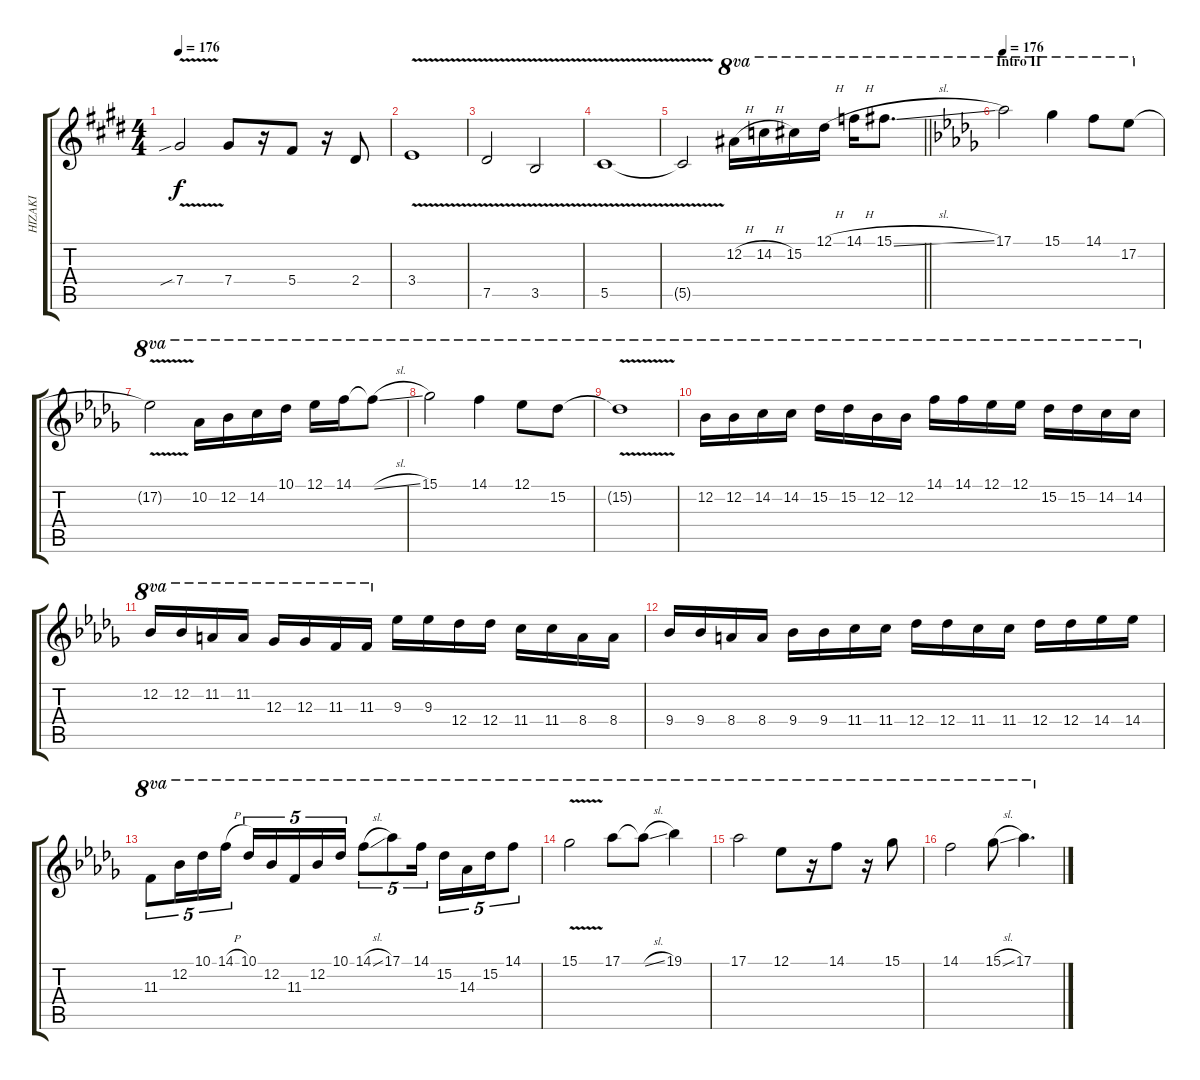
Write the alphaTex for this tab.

\track ("HIZAKI" "HIZAKI") {instrument overdrivenguitar}
\staff {score tabs}
\tuning (Eb4 Bb3 Gb3 Db3 Ab2 Db2) {hide}
\ts (4 4)
\tempo 176
\clef g2
\ks c#minor
7.4{v sib}.2{dy f} 7.4.8 r.16 5.4.8 r.16 2.4.8 |
3.4{v}.1 |
7.5{v}.2 3.5{v}.2 |
5.5{v}.1 |
\barLineRight lightlight
5.5{t}.2 12.2{h}.16{ot 8va balance 13} 14.2{h}.16{ot 8va} 15.2.16{ot 8va} 12.1{h}.16{ot 8va} 14.1{h}.16{ot 8va} 15.1{sl}.8{d ot 8va} |
\section ("" "Intro II")
\tempo 176
\ks bbminor
17.1.2{ot 8va} 15.1.4{ot 8va} 14.1.8{ot 8va} 17.2.8{ot 8va} |
17.2{v t}.2{ot 8va} 10.2.16{ot 8va} 12.2.16{ot 8va} 14.2.16{ot 8va} 10.1.16{ot 8va} 12.1.16{ot 8va} 14.1.16{ot 8va} 14.1{sl t}.8{ot 8va} |
15.1.2{ot 8va} 14.1.4{ot 8va} 12.1.8{ot 8va} 15.2.8{ot 8va} |
15.2{v t}.1{ot 8va} |
12.2.16{ot 8va} 12.2.16{ot 8va} 14.2.16{ot 8va} 14.2.16{ot 8va} 15.2.16{ot 8va} 15.2.16{ot 8va} 12.2.16{ot 8va} 12.2.16{ot 8va} 14.1.16{ot 8va} 14.1.16{ot 8va} 12.1.16{ot 8va} 12.1.16{ot 8va} 15.2.16{ot 8va} 15.2.16{ot 8va} 14.2.16{ot 8va} 14.2.16{ot 8va} |
12.2.16{ot 8va} 12.2.16{ot 8va} 11.2.16{ot 8va} 11.2.16{ot 8va} 12.3.16{ot 8va} 12.3.16{ot 8va} 11.3.16{ot 8va} 11.3.16{ot 8va} 9.3.16 9.3.16 12.4.16 12.4.16 11.4.16 11.4.16 8.4.16 8.4.16 |
9.4.16 9.4.16 8.4.16 8.4.16 9.4.16 9.4.16 11.4.16 11.4.16 12.4.16 12.4.16 11.4.16 11.4.16 12.4.16 12.4.16 14.4.16 14.4.16 |
11.3.8{tu (5 4) ot 8va} 12.2.16{tu (5 4) ot 8va} 10.1.16{tu (5 4) ot 8va} 14.1{h}.16{tu (5 4) ot 8va} 10.1.16{tu (5 4) ot 8va} 12.2.16{tu (5 4) ot 8va} 11.3.16{tu (5 4) ot 8va} 12.2.16{tu (5 4) ot 8va} 10.1.16{tu (5 4) ot 8va} 14.1{sl}.8{tu (5 4) ot 8va} 17.1.8{tu (5 4) ot 8va} 14.1.16{tu (5 4) ot 8va} 15.2.16{tu (5 4) ot 8va} 14.3.16{tu (5 4) ot 8va} 15.2.16{tu (5 4) ot 8va} 14.1.8{tu (5 4) ot 8va} |
15.1{v}.2{ot 8va} 17.1.8{ot 8va} 17.1{sl t}.8{ot 8va} 19.1.4{ot 8va} |
17.1.2{ot 8va} 12.1.8{ot 8va} r.16{ot 8va} 14.1.8{ot 8va} r.16{ot 8va} 15.1.8{ot 8va} |
14.1.2{ot 8va} 15.1{sl}.8{ot 8va} 17.1.4{d ot 8va}
